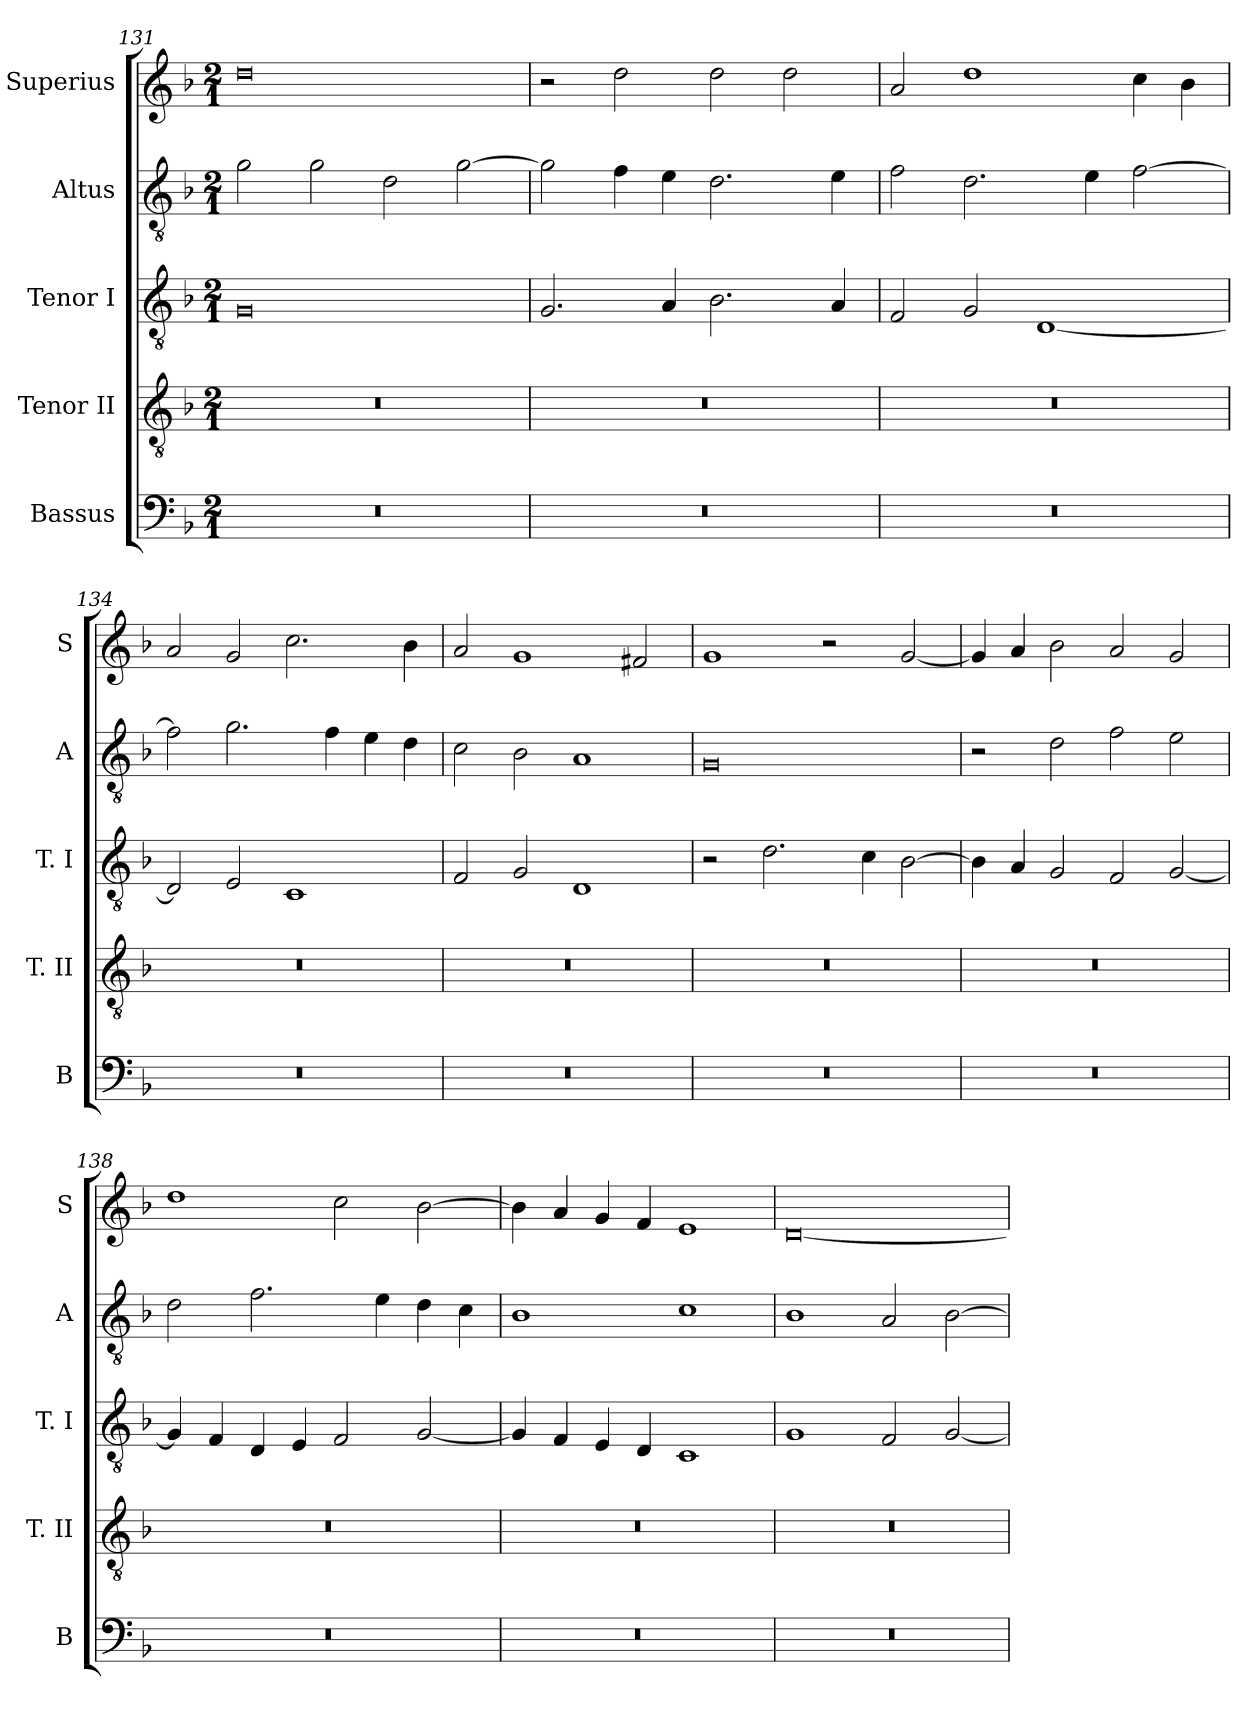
**kern	**kern	**kern	**kern	**kern
*part5	*part4	*part3	*part2	*part1
*staff5	*staff4	*staff3	*staff2	*staff1
*I"Bassus	*I"Tenor II	*I"Tenor I	*I"Altus	*I"Superius
*I'B	*I'T. II	*I'T. I	*I'A	*I'S
*clefF4	*clefGv2	*clefGv2	*clefGv2	*clefG2
*k[b-]	*k[b-]	*k[b-]	*k[b-]	*k[b-]
*F:	*F:	*F:	*F:	*F:
*M2/1	*M2/1	*M2/1	*M2/1	*M2/1
=131	=131	=131	=131	=131
0r	0r	0G	2g	0dd
.	.	.	2g	.
.	.	.	2d	.
.	.	.	[2g	.
=132	=132	=132	=132	=132
0r	0r	2.G	2g]	2r
.	.	.	4f	2dd
.	.	4A	4e	.
.	.	2.B-	2.d	2dd
.	.	.	.	2dd
.	.	4A	4e	.
=133	=133	=133	=133	=133
0r	0r	2F	2f	2a
.	.	2G	2.d	1dd
.	.	[1D	.	.
.	.	.	4e	.
.	.	.	[2f	4cc
.	.	.	.	4b-
=134	=134	=134	=134	=134
0r	0r	2D]	2f]	2a
.	.	2E	2.g	2g
.	.	1C	.	2.cc
.	.	.	4f	.
.	.	.	4e	.
.	.	.	4d	4b-
=135	=135	=135	=135	=135
0r	0r	2F	2c	2a
.	.	2G	2B-	1g
.	.	1D	1A	.
.	.	.	.	2f#X
=136	=136	=136	=136	=136
0r	0r	2r	0G	1g
.	.	2.d	.	.
.	.	.	.	2r
.	.	4c	.	.
.	.	[2B-	.	[2g
=137	=137	=137	=137	=137
0r	0r	4B-]	2r	4g]
.	.	4A	.	4a
.	.	2G	2d	2b-
.	.	2F	2f	2a
.	.	[2G	2e	2g
=138	=138	=138	=138	=138
0r	0r	4G]	2d	1dd
.	.	4F	.	.
.	.	4D	2.f	.
.	.	4E	.	.
.	.	2F	.	2cc
.	.	.	4e	.
.	.	[2G	4d	[2b-
.	.	.	4c	.
=139	=139	=139	=139	=139
0r	0r	4G]	1B-	4b-]
.	.	4F	.	4a
.	.	4E	.	4g
.	.	4D	.	4f
.	.	1C	1c	1e
=140	=140	=140	=140	=140
0r	0r	1G	1B-	[0d
.	.	2F	2A	.
.	.	[2G	[2B-	.
=	=	=	=	=
*-	*-	*-	*-	*-
